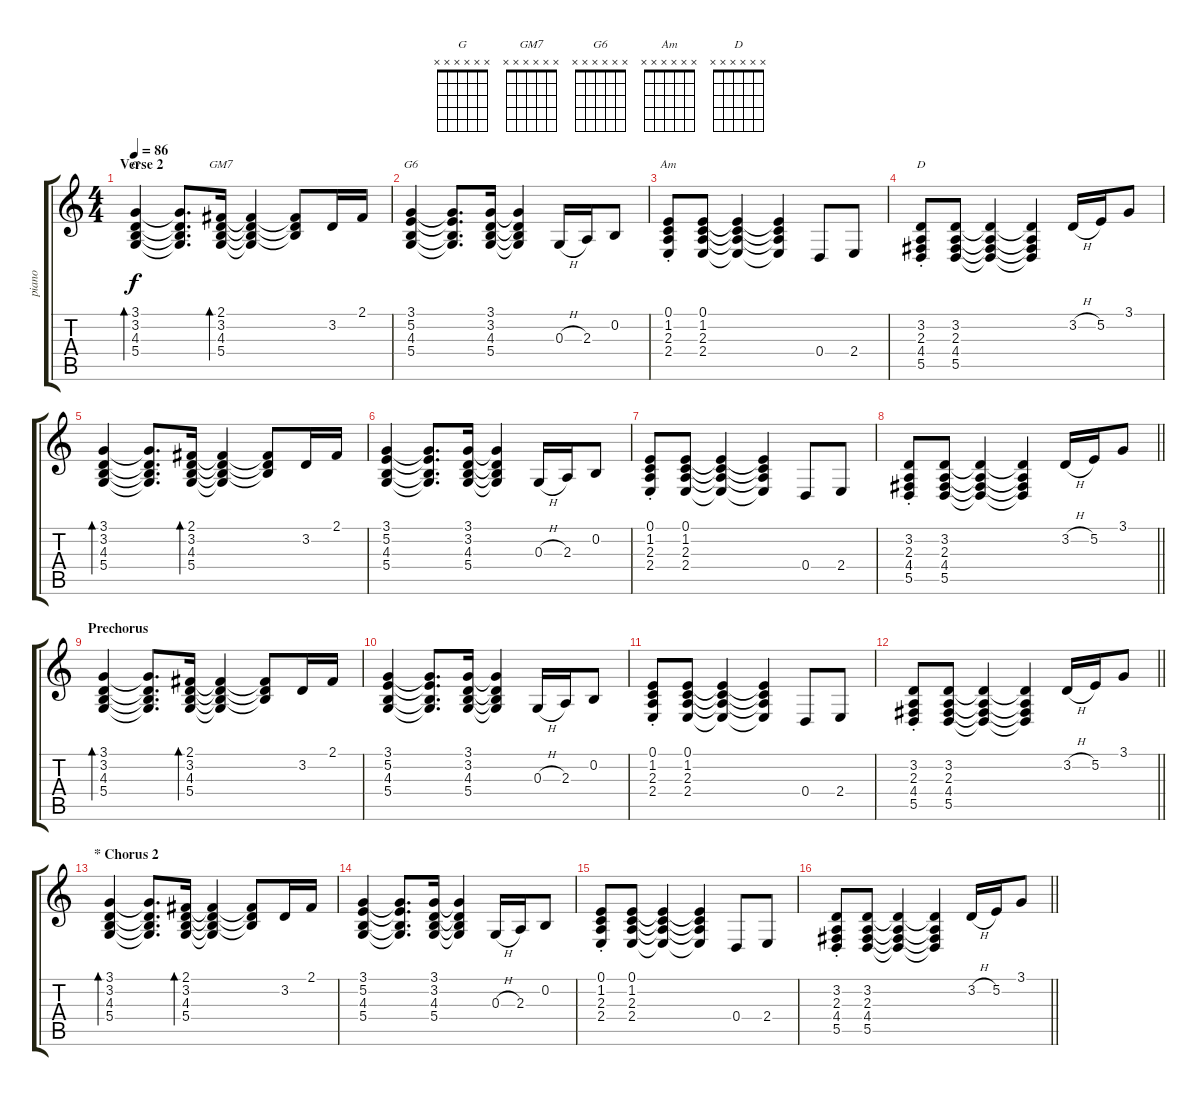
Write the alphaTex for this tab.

\track ("piano" "piano") {instrument acousticgrandpiano}
\staff {score tabs}
\tuning (E4 B3 G3 D3 A2 E2) {hide}
\chord ("G" x x x x x x)
\chord ("GM7" x x x x x x)
\chord ("G6" x x x x x x)
\chord ("Am" x x x x x x)
\chord ("D" x x x x x x)
\ts (4 4)
\section ("" "Verse 2")
\tempo 86
\clef g2
\ks c
(3.1 3.2 4.3 5.4).4{bd 60 ch "G" dy f} (3.1{t} 3.2{t} 4.3{t} 5.4{t}).8{d} (2.1 3.2 4.3 5.4).16{bd 60 ch "GM7"} (2.1{t} 3.2{t} 4.3{t} 5.4{t}).4 (2.1{t} 3.2{t} 4.3{t}).8 3.2.16 2.1.16 |
(3.1 5.2 4.3 5.4).4{ch "G6"} (3.1{t} 5.2{t} 4.3{t} 5.4{t}).8{d} (3.1 3.2 4.3 5.4).16 (3.1{t} 3.2{t} 4.3{t} 5.4{t}).4 0.3{h}.16 2.3.16 0.2.8 |
(0.1{st} 1.2{st} 2.3{st} 2.4{st}).8{ch "Am"} (0.1 1.2 2.3 2.4).8 (0.1{t} 1.2{t} 2.3{t} 2.4{t}).4 (0.1{t} 1.2{t} 2.3{t} 2.4{t}).4 0.4.8 2.4.8 |
(3.2{st} 2.3{st} 4.4{st} 5.5{st}).8{ch "D"} (3.2 2.3 4.4 5.5).8 (3.2{t} 2.3{t} 4.4{t} 5.5{t}).4 (3.2{t} 2.3{t} 4.4{t} 5.5{t}).4 3.2{h}.16 5.2.16 3.1.8 |
(3.1 3.2 4.3 5.4).4{bd 60} (3.1{t} 3.2{t} 4.3{t} 5.4{t}).8{d} (2.1 3.2 4.3 5.4).16{bd 60} (2.1{t} 3.2{t} 4.3{t} 5.4{t}).4 (2.1{t} 3.2{t} 4.3{t}).8 3.2.16 2.1.16 |
(3.1 5.2 4.3 5.4).4 (3.1{t} 5.2{t} 4.3{t} 5.4{t}).8{d} (3.1 3.2 4.3 5.4).16 (3.1{t} 3.2{t} 4.3{t} 5.4{t}).4 0.3{h}.16 2.3.16 0.2.8 |
(0.1{st} 1.2{st} 2.3{st} 2.4{st}).8 (0.1 1.2 2.3 2.4).8 (0.1{t} 1.2{t} 2.3{t} 2.4{t}).4 (0.1{t} 1.2{t} 2.3{t} 2.4{t}).4 0.4.8 2.4.8 |
\barLineRight lightlight
(3.2{st} 2.3{st} 4.4{st} 5.5{st}).8 (3.2 2.3 4.4 5.5).8 (3.2{t} 2.3{t} 4.4{t} 5.5{t}).4 (3.2{t} 2.3{t} 4.4{t} 5.5{t}).4 3.2{h}.16 5.2.16 3.1.8 |
\section ("" "Prechorus")
(3.1 3.2 4.3 5.4).4{bd 60} (3.1{t} 3.2{t} 4.3{t} 5.4{t}).8{d} (2.1 3.2 4.3 5.4).16{bd 60} (2.1{t} 3.2{t} 4.3{t} 5.4{t}).4 (2.1{t} 3.2{t} 4.3{t}).8 3.2.16 2.1.16 |
(3.1 5.2 4.3 5.4).4 (3.1{t} 5.2{t} 4.3{t} 5.4{t}).8{d} (3.1 3.2 4.3 5.4).16 (3.1{t} 3.2{t} 4.3{t} 5.4{t}).4 0.3{h}.16 2.3.16 0.2.8 |
(0.1{st} 1.2{st} 2.3{st} 2.4{st}).8 (0.1 1.2 2.3 2.4).8 (0.1{t} 1.2{t} 2.3{t} 2.4{t}).4 (0.1{t} 1.2{t} 2.3{t} 2.4{t}).4 0.4.8 2.4.8 |
\barLineRight lightlight
(3.2{st} 2.3{st} 4.4{st} 5.5{st}).8 (3.2 2.3 4.4 5.5).8 (3.2{t} 2.3{t} 4.4{t} 5.5{t}).4 (3.2{t} 2.3{t} 4.4{t} 5.5{t}).4 3.2{h}.16 5.2.16 3.1.8 |
\section ("" "* Chorus 2")
(3.1 3.2 4.3 5.4).4{bd 60} (3.1{t} 3.2{t} 4.3{t} 5.4{t}).8{d} (2.1 3.2 4.3 5.4).16{bd 60} (2.1{t} 3.2{t} 4.3{t} 5.4{t}).4 (2.1{t} 3.2{t} 4.3{t}).8 3.2.16 2.1.16 |
(3.1 5.2 4.3 5.4).4 (3.1{t} 5.2{t} 4.3{t} 5.4{t}).8{d} (3.1 3.2 4.3 5.4).16 (3.1{t} 3.2{t} 4.3{t} 5.4{t}).4 0.3{h}.16 2.3.16 0.2.8 |
(0.1{st} 1.2{st} 2.3{st} 2.4{st}).8 (0.1 1.2 2.3 2.4).8 (0.1{t} 1.2{t} 2.3{t} 2.4{t}).4 (0.1{t} 1.2{t} 2.3{t} 2.4{t}).4 0.4.8 2.4.8 |
\barLineRight lightlight
(3.2{st} 2.3{st} 4.4{st} 5.5{st}).8 (3.2 2.3 4.4 5.5).8 (3.2{t} 2.3{t} 4.4{t} 5.5{t}).4 (3.2{t} 2.3{t} 4.4{t} 5.5{t}).4 3.2{h}.16 5.2.16 3.1.8
